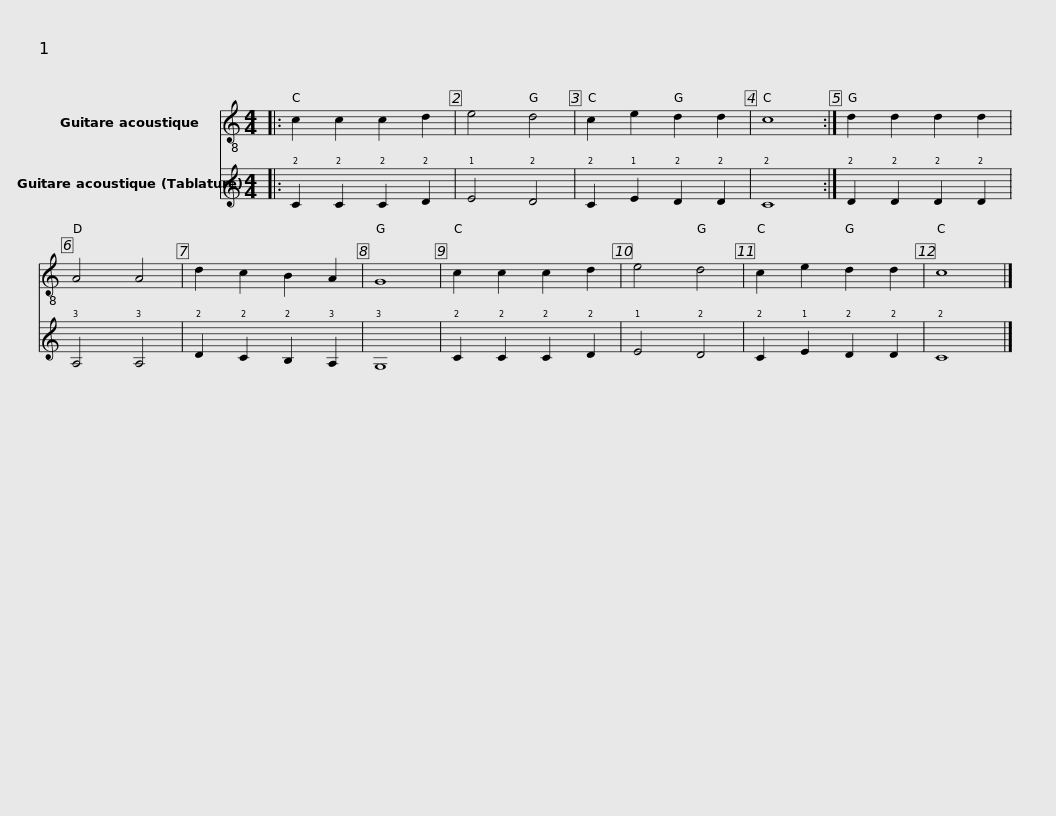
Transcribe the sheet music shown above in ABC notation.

X:1
%%score 1 2
L:1/8
M:4/4
I:linebreak $
K:C
V:1 treble-8
V:2 tab stafflines=6 strings="E2,A2,D3,G3,B3,E4 nostems"
V:1
|: c2 c2 c2 d2 | e4 d4 | c2 e2 d2 d2 | c8 :|$ d2 d2 d2 d2 | %5
 A4 A4 | d2 c2 B2 A2 | G8 |$ c2 c2 c2 d2 | e4 d4 | %10
 c2 e2 d2 d2 | c8 |] %12
V:2
|: !2!C2 !2!C2 !2!C2 !2!D2 | !1!E4 !2!D4 | !2!C2 !1!E2 !2!D2 !2!D2 | !2!C8 :|$ !2!D2 !2!D2 !2!D2 !2!D2 | %5
 !3!A,4 !3!A,4 | !2!D2 !2!C2 !2!B,2 !3!A,2 | !3!G,8 |$ !2!C2 !2!C2 !2!C2 !2!D2 | !1!E4 !2!D4 | %10
 !2!C2 !1!E2 !2!D2 !2!D2 | !2!C8 |] %12
